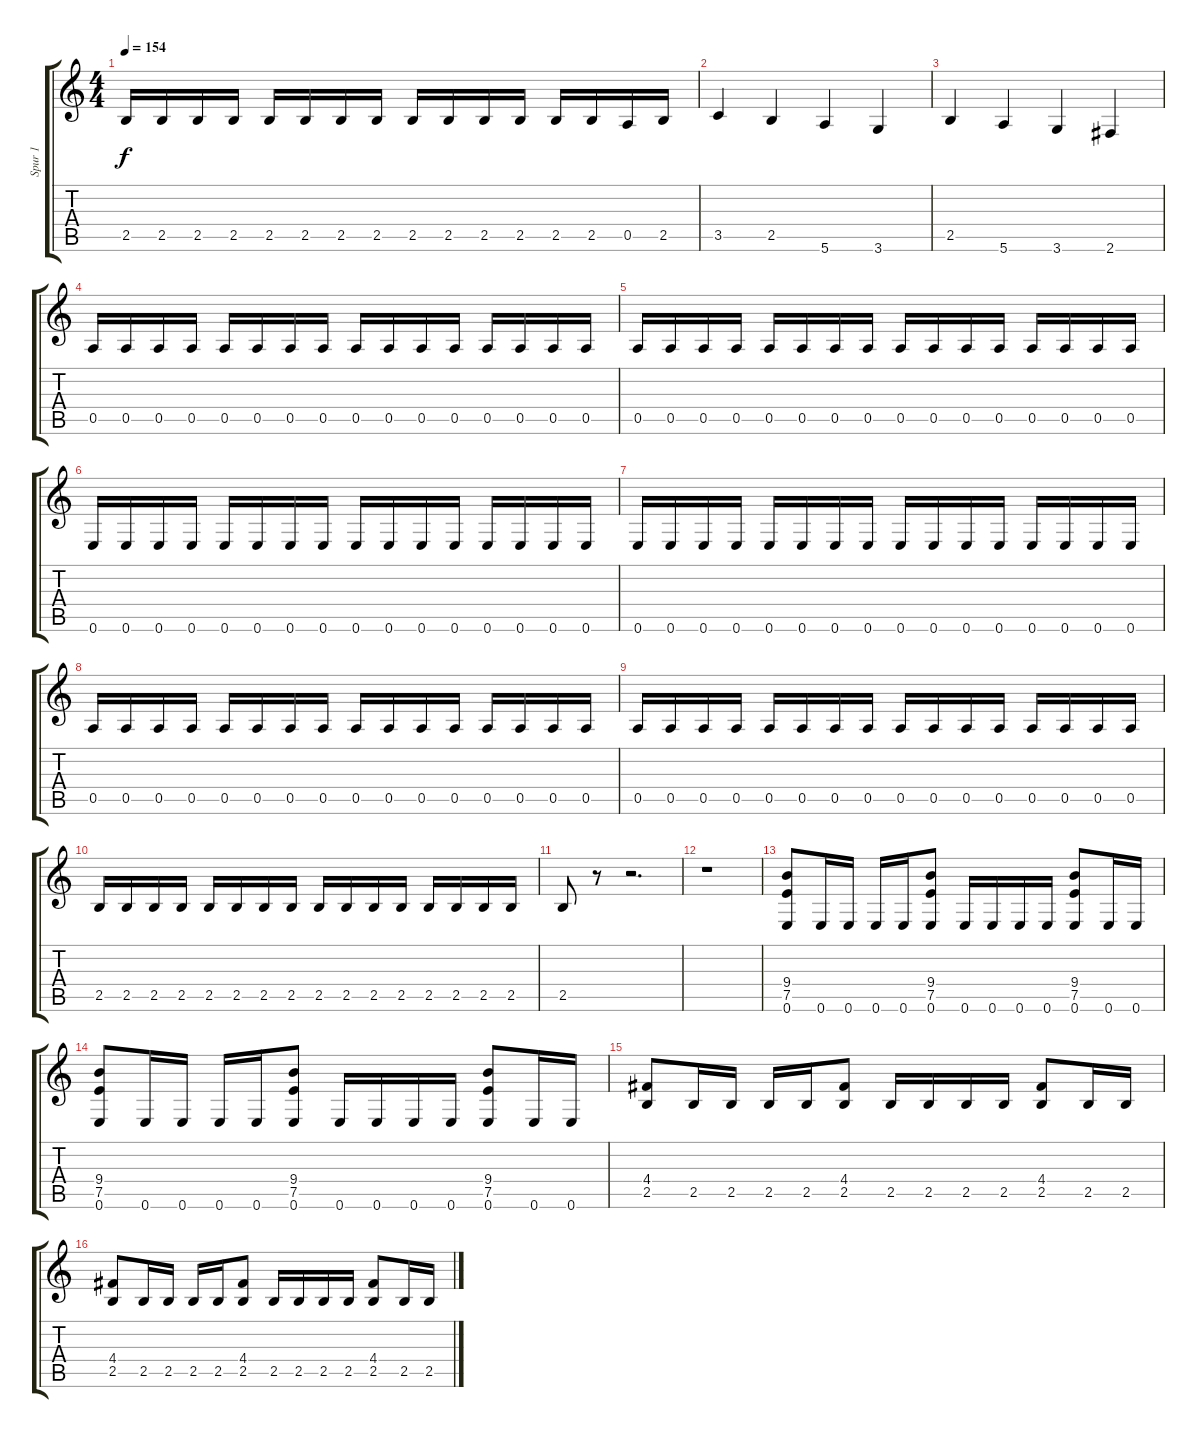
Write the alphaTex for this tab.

\track ("Spur 1" "Spur 1") {instrument distortionguitar}
\staff {score tabs}
\tuning (E4 B3 G3 D3 A2 E2) {hide}
\ts (4 4)
\tempo 154
\clef g2
\ks c
2.5.16{dy f} 2.5.16 2.5.16 2.5.16 2.5.16 2.5.16 2.5.16 2.5.16 2.5.16 2.5.16 2.5.16 2.5.16 2.5.16 2.5.16 0.5.16 2.5.16 |
3.5.4 2.5.4 5.6.4 3.6.4 |
2.5.4 5.6.4 3.6.4 2.6.4 |
0.5.16 0.5.16 0.5.16 0.5.16 0.5.16 0.5.16 0.5.16 0.5.16 0.5.16 0.5.16 0.5.16 0.5.16 0.5.16 0.5.16 0.5.16 0.5.16 |
0.5.16 0.5.16 0.5.16 0.5.16 0.5.16 0.5.16 0.5.16 0.5.16 0.5.16 0.5.16 0.5.16 0.5.16 0.5.16 0.5.16 0.5.16 0.5.16 |
0.6.16 0.6.16 0.6.16 0.6.16 0.6.16 0.6.16 0.6.16 0.6.16 0.6.16 0.6.16 0.6.16 0.6.16 0.6.16 0.6.16 0.6.16 0.6.16 |
0.6.16 0.6.16 0.6.16 0.6.16 0.6.16 0.6.16 0.6.16 0.6.16 0.6.16 0.6.16 0.6.16 0.6.16 0.6.16 0.6.16 0.6.16 0.6.16 |
0.5.16 0.5.16 0.5.16 0.5.16 0.5.16 0.5.16 0.5.16 0.5.16 0.5.16 0.5.16 0.5.16 0.5.16 0.5.16 0.5.16 0.5.16 0.5.16 |
0.5.16 0.5.16 0.5.16 0.5.16 0.5.16 0.5.16 0.5.16 0.5.16 0.5.16 0.5.16 0.5.16 0.5.16 0.5.16 0.5.16 0.5.16 0.5.16 |
2.5.16 2.5.16 2.5.16 2.5.16 2.5.16 2.5.16 2.5.16 2.5.16 2.5.16 2.5.16 2.5.16 2.5.16 2.5.16 2.5.16 2.5.16 2.5.16 |
2.5.8 r.8 r.2{d} |
r.1 |
(9.4 7.5 0.6).8 0.6.16 0.6.16 0.6.16 0.6.16 (9.4 7.5 0.6).8 0.6.16 0.6.16 0.6.16 0.6.16 (9.4 7.5 0.6).8 0.6.16 0.6.16 |
(9.4 7.5 0.6).8 0.6.16 0.6.16 0.6.16 0.6.16 (9.4 7.5 0.6).8 0.6.16 0.6.16 0.6.16 0.6.16 (9.4 7.5 0.6).8 0.6.16 0.6.16 |
(4.4 2.5).8 2.5.16 2.5.16 2.5.16 2.5.16 (4.4 2.5).8 2.5.16 2.5.16 2.5.16 2.5.16 (4.4 2.5).8 2.5.16 2.5.16 |
(4.4 2.5).8 2.5.16 2.5.16 2.5.16 2.5.16 (4.4 2.5).8 2.5.16 2.5.16 2.5.16 2.5.16 (4.4 2.5).8 2.5.16 2.5.16
